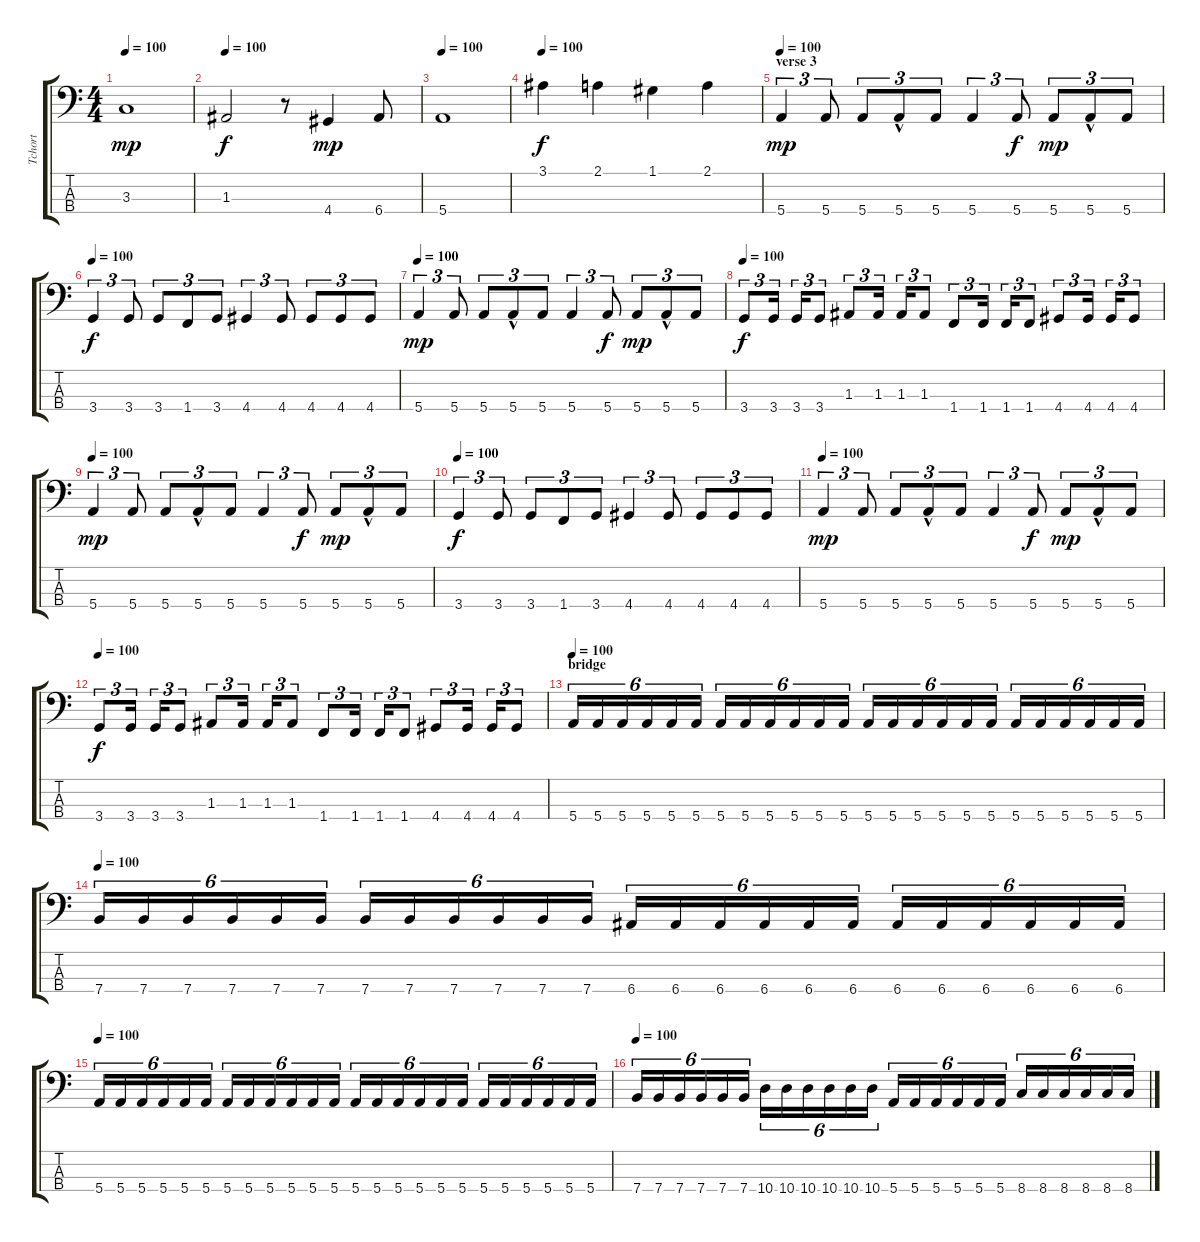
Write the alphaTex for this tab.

\track ("Tchort" "Tchort") {instrument electricbasspick}
\staff {score tabs}
\tuning (G2 D2 A1 E1) {hide}
\ts (4 4)
\tempo 100
\clef f4
\ks c
3.3.1{dy mp} |
\tempo 100
1.3.2{dy f} r.8 4.4.4{dy mp} 6.4.8 |
\tempo 100
5.4.1 |
\tempo 100
3.1.4{dy f} 2.1.4 1.1.4 2.1.4 |
\section ("" "verse 3")
\tempo 100
5.4.4{tu (3 2) dy mp} 5.4.8{tu (3 2)} 5.4.8{tu (3 2)} 5.4{hac}.8{tu (3 2)} 5.4.8{tu (3 2)} 5.4.4{tu (3 2)} 5.4.8{tu (3 2) dy f} 5.4.8{tu (3 2) dy mp} 5.4{hac}.8{tu (3 2)} 5.4.8{tu (3 2)} |
\tempo 100
3.4.4{tu (3 2) dy f} 3.4.8{tu (3 2)} 3.4.8{tu (3 2)} 1.4.8{tu (3 2)} 3.4.8{tu (3 2)} 4.4.4{tu (3 2)} 4.4.8{tu (3 2)} 4.4.8{tu (3 2)} 4.4.8{tu (3 2)} 4.4.8{tu (3 2)} |
\tempo 100
5.4.4{tu (3 2) dy mp} 5.4.8{tu (3 2)} 5.4.8{tu (3 2)} 5.4{hac}.8{tu (3 2)} 5.4.8{tu (3 2)} 5.4.4{tu (3 2)} 5.4.8{tu (3 2) dy f} 5.4.8{tu (3 2) dy mp} 5.4{hac}.8{tu (3 2)} 5.4.8{tu (3 2)} |
\tempo 100
3.4.8{tu (3 2) dy f} 3.4.16{tu (3 2)} 3.4.16{tu (3 2)} 3.4.8{tu (3 2)} 1.3.8{tu (3 2)} 1.3.16{tu (3 2)} 1.3.16{tu (3 2)} 1.3.8{tu (3 2)} 1.4.8{tu (3 2)} 1.4.16{tu (3 2)} 1.4.16{tu (3 2)} 1.4.8{tu (3 2)} 4.4.8{tu (3 2)} 4.4.16{tu (3 2)} 4.4.16{tu (3 2)} 4.4.8{tu (3 2)} |
\tempo 100
5.4.4{tu (3 2) dy mp} 5.4.8{tu (3 2)} 5.4.8{tu (3 2)} 5.4{hac}.8{tu (3 2)} 5.4.8{tu (3 2)} 5.4.4{tu (3 2)} 5.4.8{tu (3 2) dy f} 5.4.8{tu (3 2) dy mp} 5.4{hac}.8{tu (3 2)} 5.4.8{tu (3 2)} |
\tempo 100
3.4.4{tu (3 2) dy f} 3.4.8{tu (3 2)} 3.4.8{tu (3 2)} 1.4.8{tu (3 2)} 3.4.8{tu (3 2)} 4.4.4{tu (3 2)} 4.4.8{tu (3 2)} 4.4.8{tu (3 2)} 4.4.8{tu (3 2)} 4.4.8{tu (3 2)} |
\tempo 100
5.4.4{tu (3 2) dy mp} 5.4.8{tu (3 2)} 5.4.8{tu (3 2)} 5.4{hac}.8{tu (3 2)} 5.4.8{tu (3 2)} 5.4.4{tu (3 2)} 5.4.8{tu (3 2) dy f} 5.4.8{tu (3 2) dy mp} 5.4{hac}.8{tu (3 2)} 5.4.8{tu (3 2)} |
\tempo 100
3.4.8{tu (3 2) dy f} 3.4.16{tu (3 2)} 3.4.16{tu (3 2)} 3.4.8{tu (3 2)} 1.3.8{tu (3 2)} 1.3.16{tu (3 2)} 1.3.16{tu (3 2)} 1.3.8{tu (3 2)} 1.4.8{tu (3 2)} 1.4.16{tu (3 2)} 1.4.16{tu (3 2)} 1.4.8{tu (3 2)} 4.4.8{tu (3 2)} 4.4.16{tu (3 2)} 4.4.16{tu (3 2)} 4.4.8{tu (3 2)} |
\section ("" "bridge")
\tempo 100
5.4.16{tu (6 4)} 5.4.16{tu (6 4)} 5.4.16{tu (6 4)} 5.4.16{tu (6 4)} 5.4.16{tu (6 4)} 5.4.16{tu (6 4)} 5.4.16{tu (6 4)} 5.4.16{tu (6 4)} 5.4.16{tu (6 4)} 5.4.16{tu (6 4)} 5.4.16{tu (6 4)} 5.4.16{tu (6 4)} 5.4.16{tu (6 4)} 5.4.16{tu (6 4)} 5.4.16{tu (6 4)} 5.4.16{tu (6 4)} 5.4.16{tu (6 4)} 5.4.16{tu (6 4)} 5.4.16{tu (6 4)} 5.4.16{tu (6 4)} 5.4.16{tu (6 4)} 5.4.16{tu (6 4)} 5.4.16{tu (6 4)} 5.4.16{tu (6 4)} |
\tempo 100
7.4.16{tu (6 4)} 7.4.16{tu (6 4)} 7.4.16{tu (6 4)} 7.4.16{tu (6 4)} 7.4.16{tu (6 4)} 7.4.16{tu (6 4)} 7.4.16{tu (6 4)} 7.4.16{tu (6 4)} 7.4.16{tu (6 4)} 7.4.16{tu (6 4)} 7.4.16{tu (6 4)} 7.4.16{tu (6 4)} 6.4.16{tu (6 4)} 6.4.16{tu (6 4)} 6.4.16{tu (6 4)} 6.4.16{tu (6 4)} 6.4.16{tu (6 4)} 6.4.16{tu (6 4)} 6.4.16{tu (6 4)} 6.4.16{tu (6 4)} 6.4.16{tu (6 4)} 6.4.16{tu (6 4)} 6.4.16{tu (6 4)} 6.4.16{tu (6 4)} |
\tempo 100
5.4.16{tu (6 4)} 5.4.16{tu (6 4)} 5.4.16{tu (6 4)} 5.4.16{tu (6 4)} 5.4.16{tu (6 4)} 5.4.16{tu (6 4)} 5.4.16{tu (6 4)} 5.4.16{tu (6 4)} 5.4.16{tu (6 4)} 5.4.16{tu (6 4)} 5.4.16{tu (6 4)} 5.4.16{tu (6 4)} 5.4.16{tu (6 4)} 5.4.16{tu (6 4)} 5.4.16{tu (6 4)} 5.4.16{tu (6 4)} 5.4.16{tu (6 4)} 5.4.16{tu (6 4)} 5.4.16{tu (6 4)} 5.4.16{tu (6 4)} 5.4.16{tu (6 4)} 5.4.16{tu (6 4)} 5.4.16{tu (6 4)} 5.4.16{tu (6 4)} |
\tempo 100
7.4.16{tu (6 4)} 7.4.16{tu (6 4)} 7.4.16{tu (6 4)} 7.4.16{tu (6 4)} 7.4.16{tu (6 4)} 7.4.16{tu (6 4)} 10.4.16{tu (6 4)} 10.4.16{tu (6 4)} 10.4.16{tu (6 4)} 10.4.16{tu (6 4)} 10.4.16{tu (6 4)} 10.4.16{tu (6 4)} 5.4.16{tu (6 4)} 5.4.16{tu (6 4)} 5.4.16{tu (6 4)} 5.4.16{tu (6 4)} 5.4.16{tu (6 4)} 5.4.16{tu (6 4)} 8.4.16{tu (6 4)} 8.4.16{tu (6 4)} 8.4.16{tu (6 4)} 8.4.16{tu (6 4)} 8.4.16{tu (6 4)} 8.4.16{tu (6 4)}
